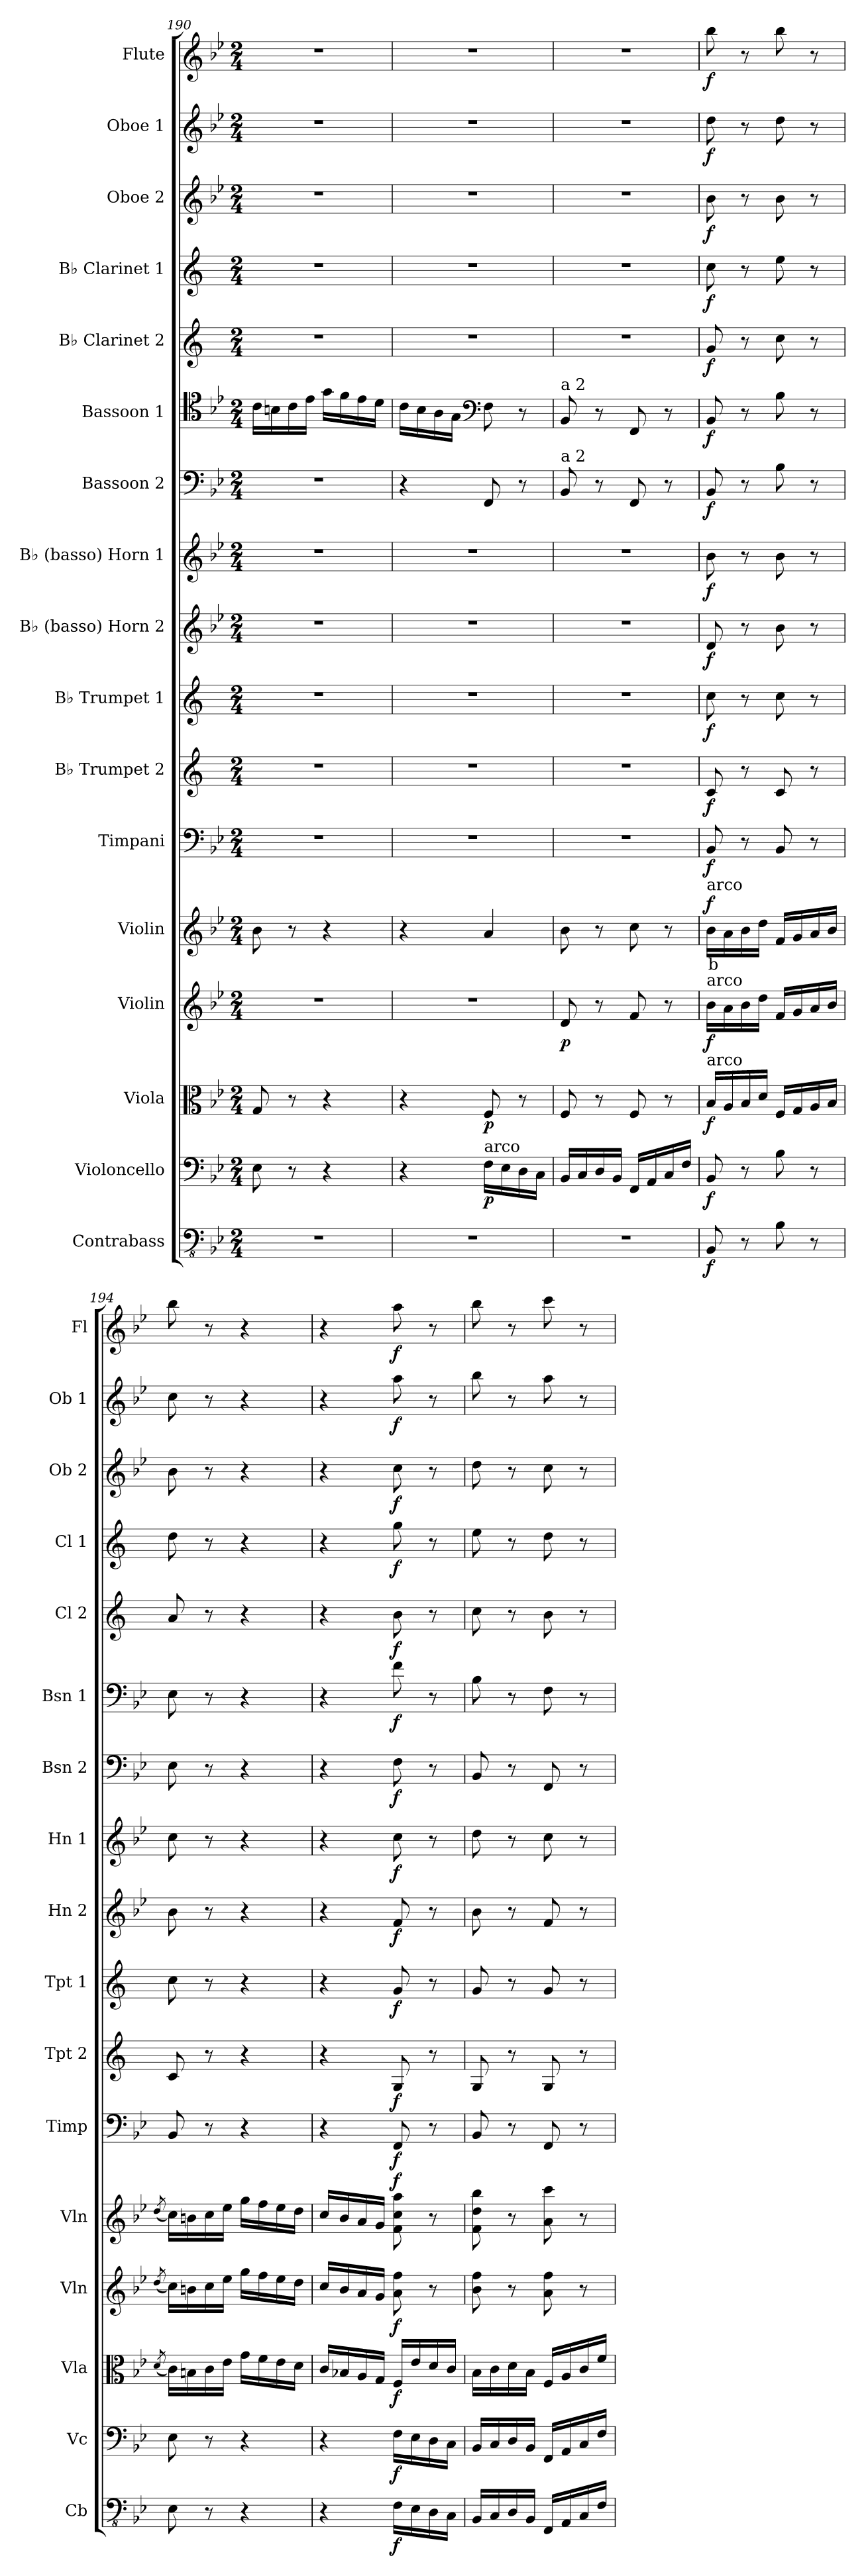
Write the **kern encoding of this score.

**kern	**dynam	**kern	**dynam	**kern	**dynam	**kern	**dynam	**kern	**text	**dynam	**kern	**dynam	**kern	**dynam	**kern	**dynam	**kern	**dynam	**kern	**dynam	**kern	**dynam	**kern	**dynam	**kern	**dynam	**kern	**dynam	**kern	**dynam	**kern	**dynam	**kern	**dynam
*part17	*part17	*part16	*part16	*part15	*part15	*part14	*part14	*part13	*part13	*part13	*part12	*part12	*part11	*part11	*part10	*part10	*part9	*part9	*part8	*part8	*part7	*part7	*part6	*part6	*part5	*part5	*part4	*part4	*part3	*part3	*part2	*part2	*part1	*part1
*staff17	*staff17	*staff16	*staff16	*staff15	*staff15	*staff14	*staff14	*staff13	*staff13	*staff13	*staff12	*staff12	*staff11	*staff11	*staff10	*staff10	*staff9	*staff9	*staff8	*staff8	*staff7	*staff7	*staff6	*staff6	*staff5	*staff5	*staff4	*staff4	*staff3	*staff3	*staff2	*staff2	*staff1	*staff1
*I"Contrabass	*	*I"Violoncello	*	*I"Viola	*	*I"Violin	*	*I"Violin	*	*	*I"Timpani	*	*I"B♭ Trumpet 2	*	*I"B♭ Trumpet 1	*	*I"B♭ (basso) Horn 2	*	*I"B♭ (basso) Horn 1	*	*I"Bassoon 2	*	*I"Bassoon 1	*	*I"B♭ Clarinet 2	*	*I"B♭ Clarinet 1	*	*I"Oboe 2	*	*I"Oboe 1	*	*I"Flute	*
*I'Cb	*	*I'Vc	*	*I'Vla	*	*I'Vln	*	*I'Vln	*	*	*I'Timp	*	*I'Tpt 2	*	*I'Tpt 1	*	*I'Hn 2	*	*I'Hn 1	*	*I'Bsn 2	*	*I'Bsn 1	*	*I'Cl 2	*	*I'Cl 1	*	*I'Ob 2	*	*I'Ob 1	*	*I'Fl	*
*clefFv4	*	*clefF4	*	*clefC3	*	*clefG2	*	*clefG2	*	*	*clefF4	*	*clefG2	*	*clefG2	*	*clefG2	*	*clefG2	*	*clefF4	*	*clefC4	*	*clefG2	*	*clefG2	*	*clefG2	*	*clefG2	*	*clefG2	*
*	*	*	*	*	*	*	*	*	*	*	*	*	*ITrd1c2	*	*ITrd1c2	*	*ITrd8c14	*	*ITrd8c14	*	*	*	*	*	*ITrd1c2	*	*ITrd1c2	*	*	*	*	*	*	*
*k[b-e-]	*	*k[b-e-]	*	*k[b-e-]	*	*k[b-e-]	*	*k[b-e-]	*	*	*k[b-e-]	*	*k[b-e-]	*	*k[b-e-]	*	*k[b-e-]	*	*k[b-e-]	*	*k[b-e-]	*	*k[b-e-]	*	*k[b-e-]	*	*k[b-e-]	*	*k[b-e-]	*	*k[b-e-]	*	*k[b-e-]	*
*M2/4	*	*M2/4	*	*M2/4	*	*M2/4	*	*M2/4	*	*	*M2/4	*	*M2/4	*	*M2/4	*	*M2/4	*	*M2/4	*	*M2/4	*	*M2/4	*	*M2/4	*	*M2/4	*	*M2/4	*	*M2/4	*	*M2/4	*
=190	=190	=190	=190	=190	=190	=190	=190	=190	=190	=190	=190	=190	=190	=190	=190	=190	=190	=190	=190	=190	=190	=190	=190	=190	=190	=190	=190	=190	=190	=190	=190	=190	=190	=190
2r	.	8E-\	.	8G/	.	2r	.	8b-\	.	.	2r	.	2r	.	2r	.	2r	.	2r	.	2r	.	16c\LL	.	2r	.	2r	.	2r	.	2r	.	2r	.
.	.	.	.	.	.	.	.	.	.	.	.	.	.	.	.	.	.	.	.	.	.	.	16Bn\	.	.	.	.	.	.	.	.	.	.	.
.	.	8r	.	8r	.	.	.	8r	.	.	.	.	.	.	.	.	.	.	.	.	.	.	16c\	.	.	.	.	.	.	.	.	.	.	.
.	.	.	.	.	.	.	.	.	.	.	.	.	.	.	.	.	.	.	.	.	.	.	16e-\JJ	.	.	.	.	.	.	.	.	.	.	.
.	.	4r	.	4r	.	.	.	4r	.	.	.	.	.	.	.	.	.	.	.	.	.	.	16g\LL	.	.	.	.	.	.	.	.	.	.	.
.	.	.	.	.	.	.	.	.	.	.	.	.	.	.	.	.	.	.	.	.	.	.	16f\	.	.	.	.	.	.	.	.	.	.	.
.	.	.	.	.	.	.	.	.	.	.	.	.	.	.	.	.	.	.	.	.	.	.	16e-\	.	.	.	.	.	.	.	.	.	.	.
.	.	.	.	.	.	.	.	.	.	.	.	.	.	.	.	.	.	.	.	.	.	.	16d\JJ	.	.	.	.	.	.	.	.	.	.	.
=191	=191	=191	=191	=191	=191	=191	=191	=191	=191	=191	=191	=191	=191	=191	=191	=191	=191	=191	=191	=191	=191	=191	=191	=191	=191	=191	=191	=191	=191	=191	=191	=191	=191	=191
2r	.	4r	.	4r	.	2r	.	4r	.	.	2r	.	2r	.	2r	.	2r	.	2r	.	4r	.	16c\LL	.	2r	.	2r	.	2r	.	2r	.	2r	.
.	.	.	.	.	.	.	.	.	.	.	.	.	.	.	.	.	.	.	.	.	.	.	16B-\	.	.	.	.	.	.	.	.	.	.	.
.	.	.	.	.	.	.	.	.	.	.	.	.	.	.	.	.	.	.	.	.	.	.	16A\	.	.	.	.	.	.	.	.	.	.	.
.	.	.	.	.	.	.	.	.	.	.	.	.	.	.	.	.	.	.	.	.	.	.	16G\JJ	.	.	.	.	.	.	.	.	.	.	.
*	*	*	*	*	*	*	*	*	*	*	*	*	*	*	*	*	*	*	*	*	*	*	*clefF4	*	*	*	*	*	*	*	*	*	*	*
!	!	!LO:TX:a:t=arco	!	!	!	!	!	!	!	!	!	!	!	!	!	!	!	!	!	!	!	!	!	!	!	!	!	!	!	!	!	!	!	!
!	!	!	!LO:DY:b	!	!LO:DY:b	!	!	!	!	!	!	!	!	!	!	!	!	!	!	!	!	!	!	!	!	!	!	!	!	!	!	!	!	!
.	.	16F\LL	p	8F/	p	.	.	4a/	.	.	.	.	.	.	.	.	.	.	.	.	8FF/	.	8F\	.	.	.	.	.	.	.	.	.	.	.
.	.	16E-\	.	.	.	.	.	.	.	.	.	.	.	.	.	.	.	.	.	.	.	.	.	.	.	.	.	.	.	.	.	.	.	.
.	.	16D\	.	8r	.	.	.	.	.	.	.	.	.	.	.	.	.	.	.	.	8r	.	8r	.	.	.	.	.	.	.	.	.	.	.
.	.	16C\JJ	.	.	.	.	.	.	.	.	.	.	.	.	.	.	.	.	.	.	.	.	.	.	.	.	.	.	.	.	.	.	.	.
=192	=192	=192	=192	=192	=192	=192	=192	=192	=192	=192	=192	=192	=192	=192	=192	=192	=192	=192	=192	=192	=192	=192	=192	=192	=192	=192	=192	=192	=192	=192	=192	=192	=192	=192
!	!	!	!	!	!	!	!	!	!	!	!	!	!	!	!	!	!	!	!	!	!	!	!LO:TX:a:t=a 2	!	!	!	!	!	!	!	!	!	!	!
!	!	!	!	!	!	!	!	!	!	!	!	!	!	!	!	!	!	!	!	!	!LO:TX:a:t=a 2	!	!	!	!	!	!	!	!	!	!	!	!	!
!	!	!	!	!	!	!	!LO:DY:b	!	!	!	!	!	!	!	!	!	!	!	!	!	!	!	!	!	!	!	!	!	!	!	!	!	!	!
2r	.	16BB-/LL	.	8F/	.	8d/	p	8b-\	.	.	2r	.	2r	.	2r	.	2r	.	2r	.	8BB-/	.	8BB-/	.	2r	.	2r	.	2r	.	2r	.	2r	.
.	.	16C/	.	.	.	.	.	.	.	.	.	.	.	.	.	.	.	.	.	.	.	.	.	.	.	.	.	.	.	.	.	.	.	.
.	.	16D/	.	8r	.	8r	.	8r	.	.	.	.	.	.	.	.	.	.	.	.	8r	.	8r	.	.	.	.	.	.	.	.	.	.	.
.	.	16BB-/JJ	.	.	.	.	.	.	.	.	.	.	.	.	.	.	.	.	.	.	.	.	.	.	.	.	.	.	.	.	.	.	.	.
.	.	16FF/LL	.	8F/	.	8f/	.	8cc\	.	.	.	.	.	.	.	.	.	.	.	.	8FF/	.	8FF/	.	.	.	.	.	.	.	.	.	.	.
.	.	16AA/	.	.	.	.	.	.	.	.	.	.	.	.	.	.	.	.	.	.	.	.	.	.	.	.	.	.	.	.	.	.	.	.
.	.	16C/	.	8r	.	8r	.	8r	.	.	.	.	.	.	.	.	.	.	.	.	8r	.	8r	.	.	.	.	.	.	.	.	.	.	.
.	.	16F/JJ	.	.	.	.	.	.	.	.	.	.	.	.	.	.	.	.	.	.	.	.	.	.	.	.	.	.	.	.	.	.	.	.
=193	=193	=193	=193	=193	=193	=193	=193	=193	=193	=193	=193	=193	=193	=193	=193	=193	=193	=193	=193	=193	=193	=193	=193	=193	=193	=193	=193	=193	=193	=193	=193	=193	=193	=193
!	!	!	!	!	!	!	!	!LO:TX:a:t=arco	!	!	!	!	!	!	!	!	!	!	!	!	!	!	!	!	!	!	!	!	!	!	!	!	!	!
!	!	!	!	!	!	!LO:TX:a:t=arco	!	!	!	!	!	!	!	!	!	!	!	!	!	!	!	!	!	!	!	!	!	!	!	!	!	!	!	!
!	!	!	!	!LO:TX:a:t=arco	!	!	!	!	!	!	!	!	!	!	!	!	!	!	!	!	!	!	!	!	!	!	!	!	!	!	!	!	!	!
!	!LO:DY:b	!	!LO:DY:b	!	!LO:DY:b	!	!LO:DY:b	!	!LO:LY:b:color=#FF0000	!LO:DY:b	!	!LO:DY:b	!	!LO:DY:b	!	!LO:DY:b	!	!LO:DY:b	!	!LO:DY:b	!	!LO:DY:b	!	!LO:DY:b	!	!LO:DY:b	!	!LO:DY:b	!	!LO:DY:b	!	!LO:DY:b	!	!LO:DY:b
8BBB-/	f	8BB-/	f	16B-/LL	f	16b-\LL	f	16b-\LL	b	f	8BB-/	f	8B-/	f	8b-\	f	8D/	f	8B-\	f	8BB-/	f	8BB-/	f	8f/	f	8b-\	f	8b-\	f	8dd\	f	8bb-\	f
.	.	.	.	16A/	.	16a\	.	16a\	.	.	.	.	.	.	.	.	.	.	.	.	.	.	.	.	.	.	.	.	.	.	.	.	.	.
8r	.	8r	.	16B-/	.	16b-\	.	16b-\	.	.	8r	.	8r	.	8r	.	8r	.	8r	.	8r	.	8r	.	8r	.	8r	.	8r	.	8r	.	8r	.
.	.	.	.	16d/JJ	.	16dd\JJ	.	16dd\JJ	.	.	.	.	.	.	.	.	.	.	.	.	.	.	.	.	.	.	.	.	.	.	.	.	.	.
8BB-\	.	8B-\	.	16F/LL	.	16f/LL	.	16f/LL	.	.	8BB-/	.	8B-/	.	8b-\	.	8B-\	.	8B-\	.	8B-\	.	8B-\	.	8b-\	.	8dd\	.	8b-\	.	8dd\	.	8bb-\	.
.	.	.	.	16G/	.	16g/	.	16g/	.	.	.	.	.	.	.	.	.	.	.	.	.	.	.	.	.	.	.	.	.	.	.	.	.	.
8r	.	8r	.	16A/	.	16a/	.	16a/	.	.	8r	.	8r	.	8r	.	8r	.	8r	.	8r	.	8r	.	8r	.	8r	.	8r	.	8r	.	8r	.
.	.	.	.	16B-/JJ	.	16b-/JJ	.	16b-/JJ	.	.	.	.	.	.	.	.	.	.	.	.	.	.	.	.	.	.	.	.	.	.	.	.	.	.
=194	=194	=194	=194	=194	=194	=194	=194	=194	=194	=194	=194	=194	=194	=194	=194	=194	=194	=194	=194	=194	=194	=194	=194	=194	=194	=194	=194	=194	=194	=194	=194	=194	=194	=194
.	.	.	.	(<8qd/	.	(<8qdd/	.	(<8qdd/	.	.	.	.	.	.	.	.	.	.	.	.	.	.	.	.	.	.	.	.	.	.	.	.	.	.
8EE-\	.	8E-\	.	16c\LL)	.	16cc\LL)	.	16cc\LL)	.	.	8BB-/	.	8B-/	.	8b-\	.	8B-\	.	8c\	.	8E-\	.	8E-\	.	8g/	.	8cc\	.	8b-\	.	8cc\	.	8bb-\	.
.	.	.	.	16Bn\	.	16bn\	.	16bn\	.	.	.	.	.	.	.	.	.	.	.	.	.	.	.	.	.	.	.	.	.	.	.	.	.	.
8r	.	8r	.	16c\	.	16cc\	.	16cc\	.	.	8r	.	8r	.	8r	.	8r	.	8r	.	8r	.	8r	.	8r	.	8r	.	8r	.	8r	.	8r	.
.	.	.	.	16e-\JJ	.	16ee-\JJ	.	16ee-\JJ	.	.	.	.	.	.	.	.	.	.	.	.	.	.	.	.	.	.	.	.	.	.	.	.	.	.
4r	.	4r	.	16g\LL	.	16gg\LL	.	16gg\LL	.	.	4r	.	4r	.	4r	.	4r	.	4r	.	4r	.	4r	.	4r	.	4r	.	4r	.	4r	.	4r	.
.	.	.	.	16f\	.	16ff\	.	16ff\	.	.	.	.	.	.	.	.	.	.	.	.	.	.	.	.	.	.	.	.	.	.	.	.	.	.
.	.	.	.	16e-\	.	16ee-\	.	16ee-\	.	.	.	.	.	.	.	.	.	.	.	.	.	.	.	.	.	.	.	.	.	.	.	.	.	.
.	.	.	.	16d\JJ	.	16dd\JJ	.	16dd\JJ	.	.	.	.	.	.	.	.	.	.	.	.	.	.	.	.	.	.	.	.	.	.	.	.	.	.
!!LO:PB:g=z
=195	=195	=195	=195	=195	=195	=195	=195	=195	=195	=195	=195	=195	=195	=195	=195	=195	=195	=195	=195	=195	=195	=195	=195	=195	=195	=195	=195	=195	=195	=195	=195	=195	=195	=195
4r	.	4r	.	16c/LL	.	16cc/LL	.	16cc/LL	.	.	4r	.	4r	.	4r	.	4r	.	4r	.	4r	.	4r	.	4r	.	4r	.	4r	.	4r	.	4r	.
.	.	.	.	16B-X/	.	16b-/	.	16b-/	.	.	.	.	.	.	.	.	.	.	.	.	.	.	.	.	.	.	.	.	.	.	.	.	.	.
.	.	.	.	16A/	.	16a/	.	16a/	.	.	.	.	.	.	.	.	.	.	.	.	.	.	.	.	.	.	.	.	.	.	.	.	.	.
.	.	.	.	16G/JJ	.	16g/JJ	.	16g/JJ	.	.	.	.	.	.	.	.	.	.	.	.	.	.	.	.	.	.	.	.	.	.	.	.	.	.
!	!LO:DY:b	!	!LO:DY:b	!	!LO:DY:b	!	!LO:DY:b	!	!	!LO:DY:b	!	!LO:DY:b	!	!LO:DY:b	!	!LO:DY:b	!	!LO:DY:b	!	!LO:DY:b	!	!LO:DY:b	!	!LO:DY:b	!	!LO:DY:b	!	!LO:DY:b	!	!LO:DY:b	!	!LO:DY:b	!	!LO:DY:b
16FF\LL	f	16F\LL	f	16F/LL	f	8a\ 8ff\	f	8f\ 8cc\ 8aa\	.	f	8FF/	f	8F/	f	8f/	f	8F/	f	8c\	f	8F\	f	8f\	f	8a\	f	8ff\	f	8cc\	f	8aa\	f	8aa\	f
16EE-\	.	16E-\	.	16e-/	.	.	.	.	.	.	.	.	.	.	.	.	.	.	.	.	.	.	.	.	.	.	.	.	.	.	.	.	.	.
16DD\	.	16D\	.	16d/	.	8r	.	8r	.	.	8r	.	8r	.	8r	.	8r	.	8r	.	8r	.	8r	.	8r	.	8r	.	8r	.	8r	.	8r	.
16CC\JJ	.	16C\JJ	.	16c/JJ	.	.	.	.	.	.	.	.	.	.	.	.	.	.	.	.	.	.	.	.	.	.	.	.	.	.	.	.	.	.
=196	=196	=196	=196	=196	=196	=196	=196	=196	=196	=196	=196	=196	=196	=196	=196	=196	=196	=196	=196	=196	=196	=196	=196	=196	=196	=196	=196	=196	=196	=196	=196	=196	=196	=196
16BBB-/LL	.	16BB-/LL	.	16B-\LL	.	8b-\ 8ff\	.	8f\ 8dd\ 8bb-\	.	.	8BB-/	.	8F/	.	8f/	.	8B-\	.	8d\	.	8BB-/	.	8B-\	.	8b-\	.	8dd\	.	8dd\	.	8bb-\	.	8bb-\	.
16CC/	.	16C/	.	16c\	.	.	.	.	.	.	.	.	.	.	.	.	.	.	.	.	.	.	.	.	.	.	.	.	.	.	.	.	.	.
16DD/	.	16D/	.	16d\	.	8r	.	8r	.	.	8r	.	8r	.	8r	.	8r	.	8r	.	8r	.	8r	.	8r	.	8r	.	8r	.	8r	.	8r	.
16BBB-/JJ	.	16BB-/JJ	.	16B-\JJ	.	.	.	.	.	.	.	.	.	.	.	.	.	.	.	.	.	.	.	.	.	.	.	.	.	.	.	.	.	.
16FFF/LL	.	16FF/LL	.	16F/LL	.	8a\ 8ff\	.	8a\ 8ccc\	.	.	8FF/	.	8F/	.	8f/	.	8F/	.	8c\	.	8FF/	.	8F\	.	8a\	.	8cc\	.	8cc\	.	8aa\	.	8ccc\	.
16AAA/	.	16AA/	.	16A/	.	.	.	.	.	.	.	.	.	.	.	.	.	.	.	.	.	.	.	.	.	.	.	.	.	.	.	.	.	.
16CC/	.	16C/	.	16c/	.	8r	.	8r	.	.	8r	.	8r	.	8r	.	8r	.	8r	.	8r	.	8r	.	8r	.	8r	.	8r	.	8r	.	8r	.
16FF/JJ	.	16F/JJ	.	16f/JJ	.	.	.	.	.	.	.	.	.	.	.	.	.	.	.	.	.	.	.	.	.	.	.	.	.	.	.	.	.	.
=	=	=	=	=	=	=	=	=	=	=	=	=	=	=	=	=	=	=	=	=	=	=	=	=	=	=	=	=	=	=	=	=	=	=
*-	*-	*-	*-	*-	*-	*-	*-	*-	*-	*-	*-	*-	*-	*-	*-	*-	*-	*-	*-	*-	*-	*-	*-	*-	*-	*-	*-	*-	*-	*-	*-	*-	*-	*-
